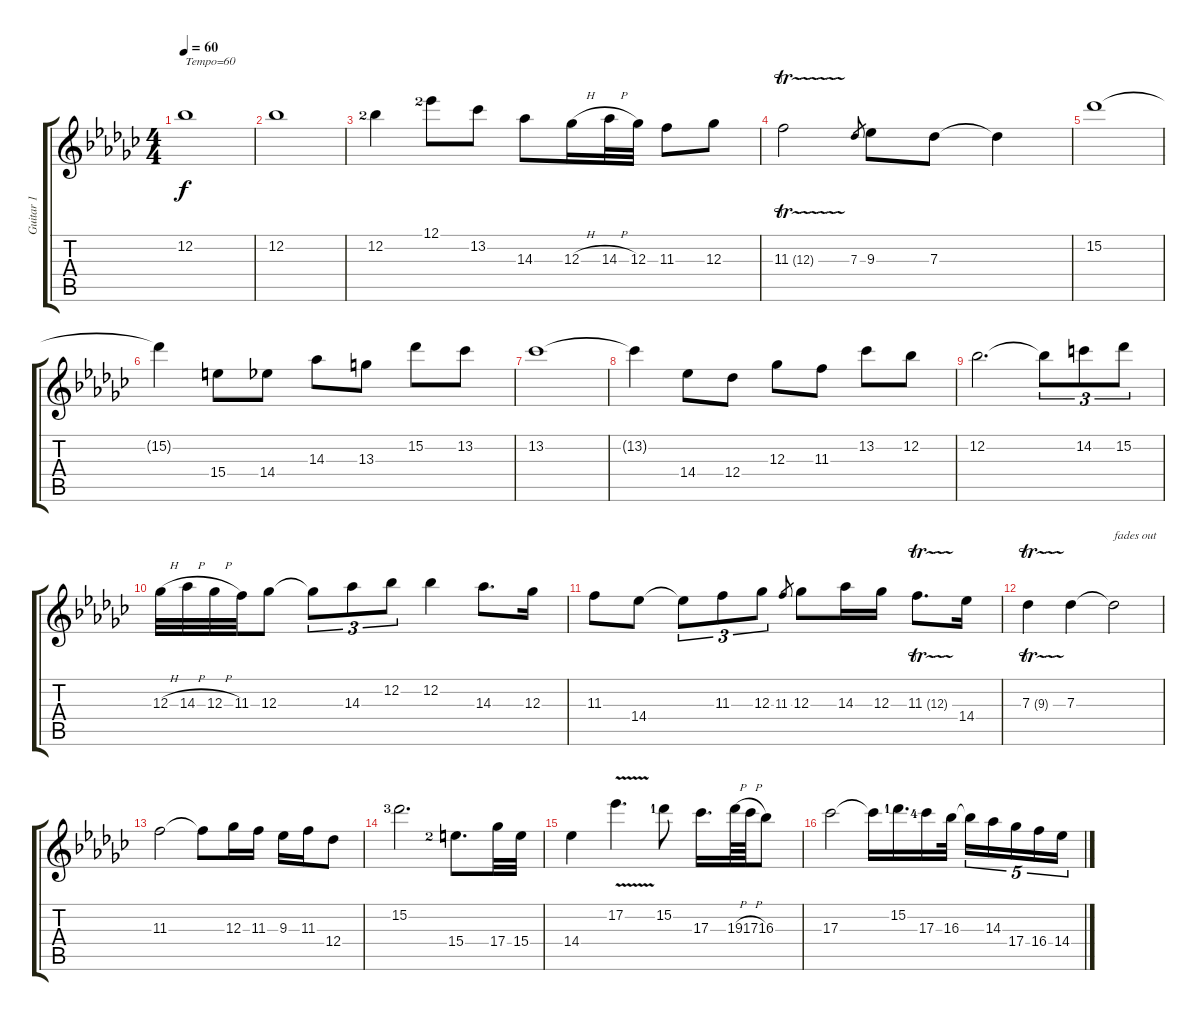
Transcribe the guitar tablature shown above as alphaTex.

\track ("Guitar 1" "Guitar 1") {instrument overdrivenguitar}
\staff {score tabs}
\tuning (Eb4 Bb3 Gb3 Db3 Ab2 Eb2) {hide}
\ts (4 4)
\tempo 60
\clef g2
\ks gb
12.2.1{txt "Tempo=60" dy f instrument overdrivenguitar} |
12.2.1 |
12.2{lf 3}.4 12.1{lf 3}.8 13.2.8 14.3.8 12.3{h}.16 14.3{h}.32 12.3.32 11.3.8 12.3.8 |
11.3{tr (12 64)}.2 7.3.8{gr} 9.3.8 7.3.8 7.3{t}.4 |
15.2.1 |
15.2{t}.4 15.4.8 14.4.8 14.3.8 13.3.8 15.2.8 13.2.8 |
13.2.1 |
13.2{t}.4 14.4.8 12.4.8 12.3.8 11.3.8 13.2.8 12.2.8 |
12.2.2{d} 12.2{t}.8{tu (3 2)} 14.2.8{tu (3 2)} 15.2.8{tu (3 2)} |
12.3{h}.32 14.3{h}.32 12.3{h}.32 11.3.32 12.3.8 12.3{t}.8{tu (3 2)} 14.3.8{tu (3 2)} 12.2.8{tu (3 2)} 12.2.4 14.3.8{d} 12.3.16 |
11.3.8 14.4.8 14.4{t}.8{tu (3 2)} 11.3.8{tu (3 2)} 12.3.8{tu (3 2)} 11.3.8{gr} 12.3.8 14.3.16 12.3.16 11.3{tr (12 64)}.8{d} 14.4.16 |
7.3{tr (9 64)}.4 7.3.4 7.3{t}.2{txt "fades out" volume 0} |
11.3.2{volume 13} 11.3{t}.8 12.3.16 11.3.16 9.3.16 11.3.16 12.4.8 |
15.2{lf 4}.2{d} 15.4{lf 3}.8{d} 17.4.32 15.4.32 |
14.4.4 17.2{v}.4{d} 15.2{lf 2}.8 17.3.16{d} 19.3{h}.64 17.3{h}.64 16.3.8 |
17.3.2 17.3{t}.16 15.2{lf 2}.16{d} 17.3{lf 5}.16 16.3.32 16.3{t}.16{tu (5 4)} 14.3.16{tu (5 4)} 17.4.16{tu (5 4)} 16.4.16{tu (5 4)} 14.4.16{tu (5 4)}
